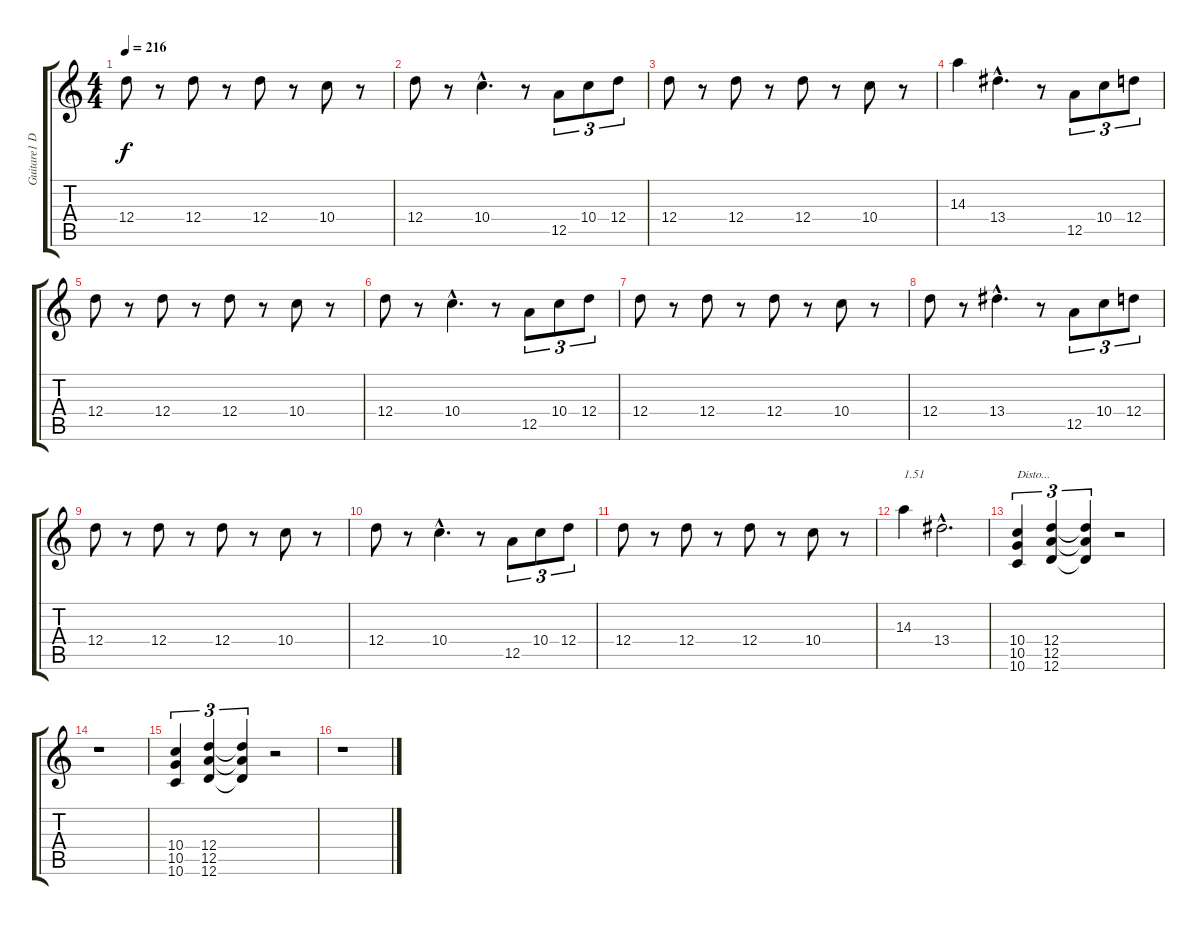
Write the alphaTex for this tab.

\track ("Guitare1 Dr-D" "Guitare1 D") {instrument overdrivenguitar}
\staff {score tabs}
\tuning (E4 B3 G3 D3 A2 D2) {hide}
\ts (4 4)
\tempo 216
\clef g2
\ks c
12.4.8{dy f} r.8 12.4.8 r.8 12.4.8 r.8 10.4.8 r.8 |
12.4.8 r.8 10.4{hac}.4{d} r.8 12.5.8{tu (3 2)} 10.4.8{tu (3 2)} 12.4.8{tu (3 2)} |
12.4.8 r.8 12.4.8 r.8 12.4.8 r.8 10.4.8 r.8 |
14.3.4 13.4{hac}.4{d} r.8 12.5.8{tu (3 2)} 10.4.8{tu (3 2)} 12.4.8{tu (3 2)} |
12.4.8 r.8 12.4.8 r.8 12.4.8 r.8 10.4.8 r.8 |
12.4.8 r.8 10.4{hac}.4{d} r.8 12.5.8{tu (3 2)} 10.4.8{tu (3 2)} 12.4.8{tu (3 2)} |
12.4.8 r.8 12.4.8 r.8 12.4.8 r.8 10.4.8 r.8 |
12.4.8 r.8 13.4{hac}.4{d} r.8 12.5.8{tu (3 2)} 10.4.8{tu (3 2)} 12.4.8{tu (3 2)} |
12.4.8 r.8 12.4.8 r.8 12.4.8 r.8 10.4.8 r.8 |
12.4.8 r.8 10.4{hac}.4{d} r.8 12.5.8{tu (3 2)} 10.4.8{tu (3 2)} 12.4.8{tu (3 2)} |
12.4.8 r.8 12.4.8 r.8 12.4.8 r.8 10.4.8 r.8 |
14.3.4{txt "1.51"} 13.4{hac}.2{d} |
(10.4 10.5 10.6).4{tu (3 2) txt "Disto..." instrument distortionguitar} (12.4 12.5 12.6).4{tu (3 2)} (12.4{t} 12.5{t} 12.6{t}).4{tu (3 2)} r.2 |
r.1 |
(10.4 10.5 10.6).4{tu (3 2)} (12.4 12.5 12.6).4{tu (3 2)} (12.4{t} 12.5{t} 12.6{t}).4{tu (3 2)} r.2 |
r.1
